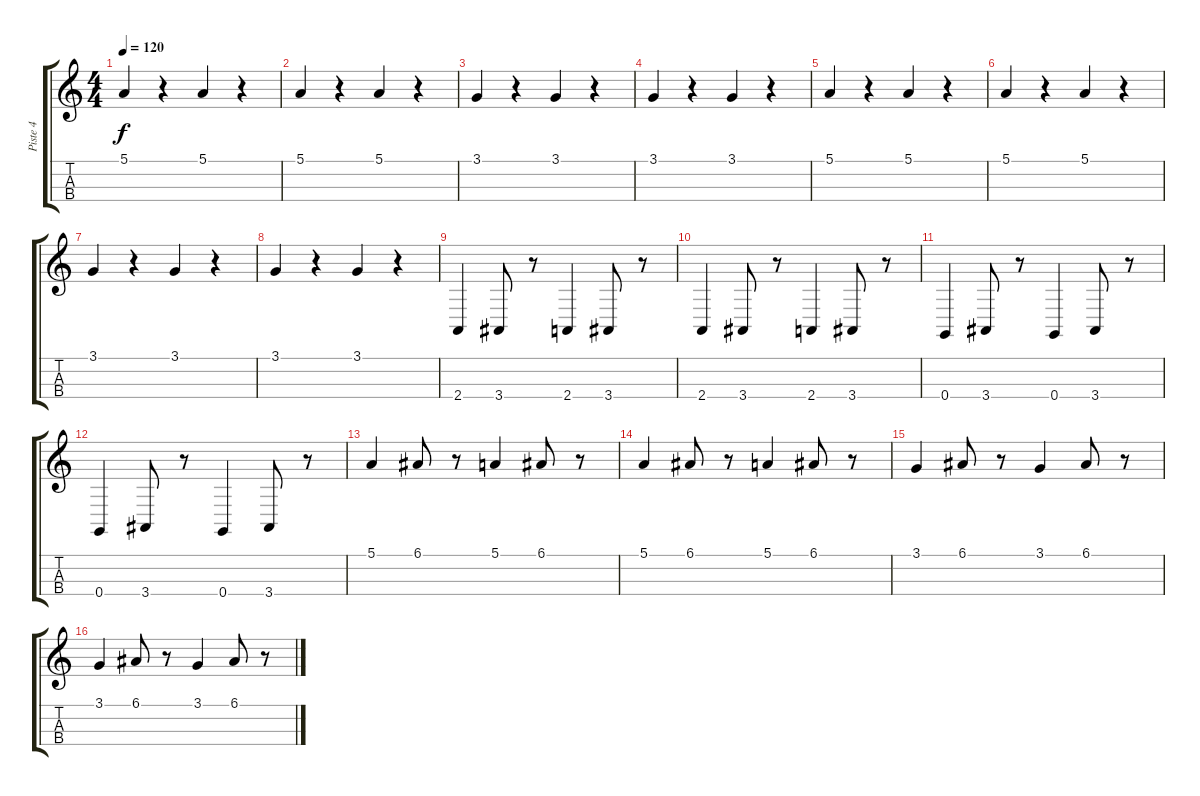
\track ("Piste 4" "Piste 4") {instrument stringensemble1}
\staff {score tabs}
\tuning (E4 A3 D3 G2) {hide}
\ts (4 4)
\tempo 120
\clef g2
\ks c
5.1.4{dy f} r.4 5.1.4 r.4 |
5.1.4 r.4 5.1.4 r.4 |
3.1.4 r.4 3.1.4 r.4 |
3.1.4 r.4 3.1.4 r.4 |
5.1.4 r.4 5.1.4 r.4 |
5.1.4 r.4 5.1.4 r.4 |
3.1.4 r.4 3.1.4 r.4 |
3.1.4 r.4 3.1.4 r.4 |
2.4.4 3.4.8 r.8 2.4.4 3.4.8 r.8 |
2.4.4 3.4.8 r.8 2.4.4 3.4.8 r.8 |
0.4.4 3.4.8 r.8 0.4.4 3.4.8 r.8 |
0.4.4 3.4.8 r.8 0.4.4 3.4.8 r.8 |
5.1.4 6.1.8 r.8 5.1.4 6.1.8 r.8 |
5.1.4 6.1.8 r.8 5.1.4 6.1.8 r.8 |
3.1.4 6.1.8 r.8 3.1.4 6.1.8 r.8 |
3.1.4 6.1.8 r.8 3.1.4 6.1.8 r.8
